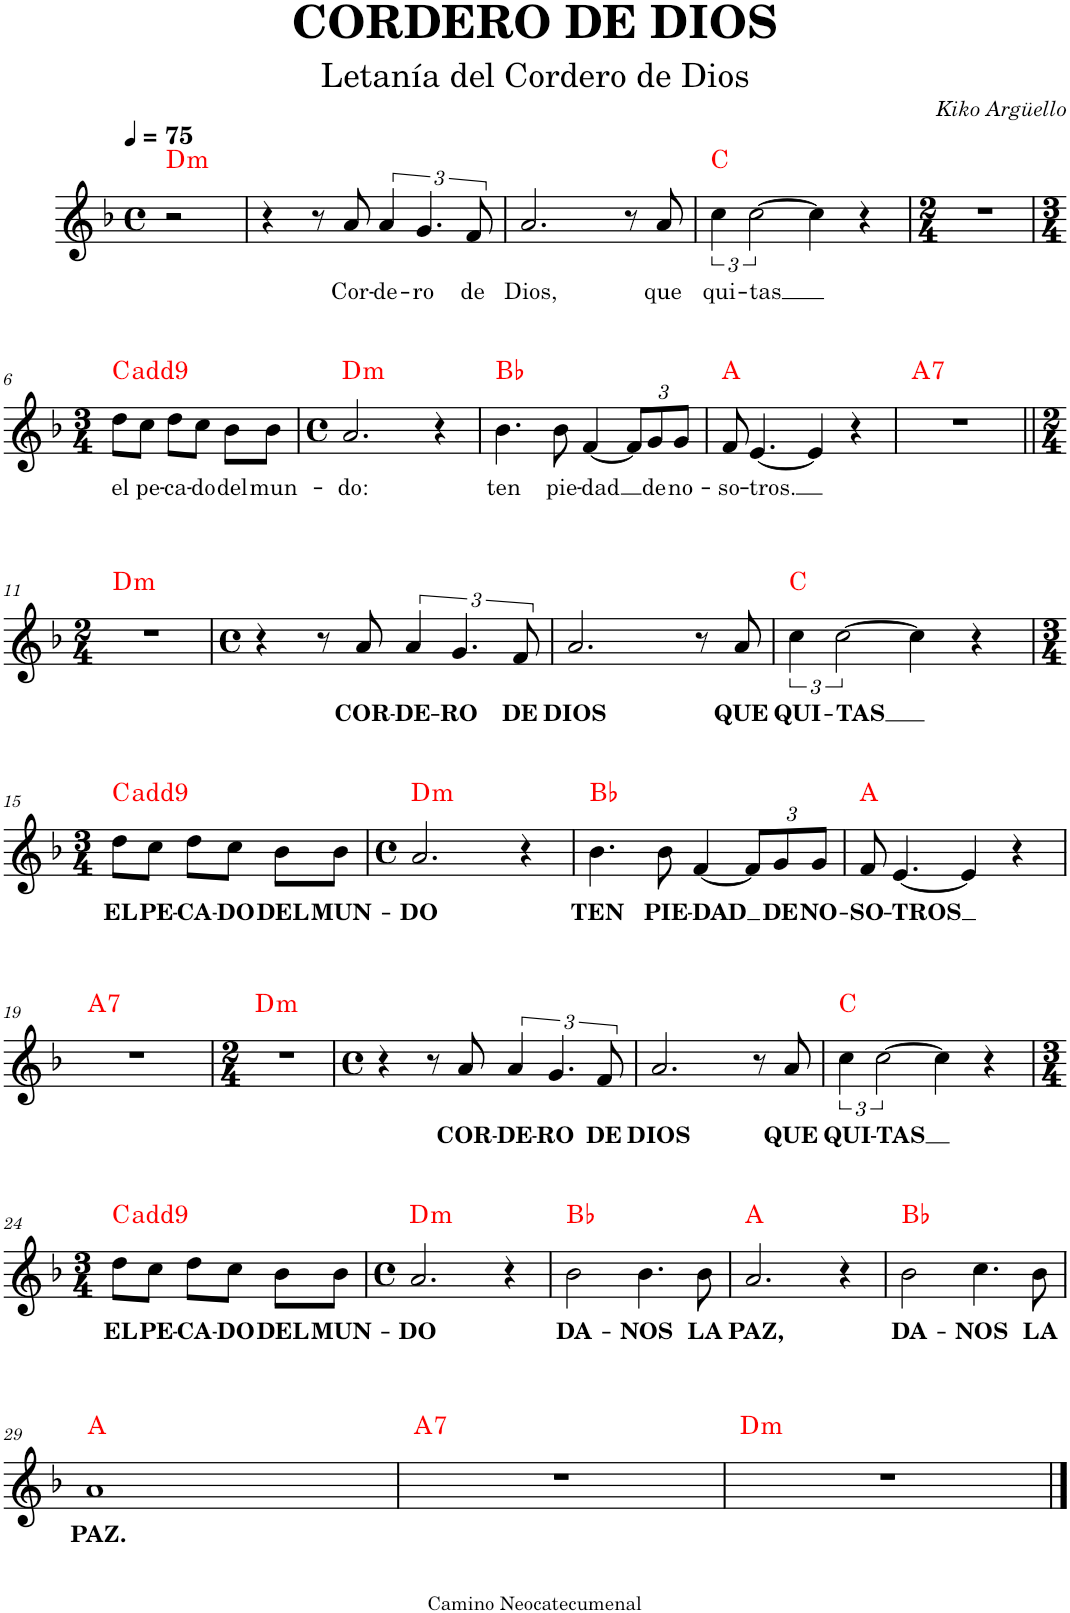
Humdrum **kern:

**kern	**dynam	**kern	**text	**harte	**kern	**text	**kern	**text	**kern	**text	**harte
*part5	*part5	*part4	*part4	*part4	*part3	*part3	*part2	*part2	*part1	*part1	*part1
*staff5	*staff5	*staff4	*staff4	*	*staff3	*staff3	*staff2	*staff2	*staff1	*staff1	*
*I"Guitarra clásica	*	*I"Tenor 3	*	*	*I"Soprano	*	*I"Soprano	*	*I"Soprano	*	*
*I'Guit.	*	*I'T. 3	*	*	*I'S.	*	*I'S.	*	*I'S.	*	*
*stria5	*	*stria5	*	*	*stria5	*	*stria5	*	*stria5	*	*
*clefGv2	*	*clefGv2	*	*	*clefG2	*	*clefG2	*	*clefG2	*	*
*k[b-]	*	*k[b-]	*	*	*k[b-]	*	*k[b-]	*	*k[b-]	*	*
*M4/4	*	*M4/4	*	*	*M4/4	*	*M4/4	*	*M4/4	*	*
*met(c)	*	*met(c)	*	*	*met(c)	*	*met(c)	*	*met(c)	*	*
*MM75	*	*MM75	*	*	*MM75	*	*MM75	*	*MM75	*	*
*Xbrackettup	*	*	*	*	*	*	*	*	*	*	*
=1	=1	=1	=1	=1	=1	=1	=1	=1	=1	=1	=1
*^	*	*	*	*	*	*	*	*	*	*	*
!	!	!LO:DY:b	!	!	!LO:H:kt=m	!	!	!	!	!	!	!LO:H:kt=m
12f\L	6.D	mp	2r	.	D:min	2r	.	2r	.	2r	.	D:min
12d\	.	.	.	.	.	.	.	.	.	.	.	.
12A\J	.	.	.	.	.	.	.	.	.	.	.	.
12f\L	6.AA	.	.	.	.	.	.	.	.	.	.	.
12d\	.	.	.	.	.	.	.	.	.	.	.	.
12A\J	.	.	.	.	.	.	.	.	.	.	.	.
=2	=2	=2	=2	=2	=2	=2	=2	=2	=2	=2	=2	=2
12f\L	6.D	.	1r	.	.	1r	.	4r	.	4r	.	.
12d\	.	.	.	.	.	.	.	.	.	.	.	.
12A\J	.	.	.	.	.	.	.	.	.	.	.	.
12f\L	6.AA	.	.	.	.	.	.	8r	.	8r	.	.
12d\	.	.	.	.	.	.	.	.	.	.	.	.
!	!	!	!	!	!	!	!	!	!	!	!LO:LY:b	!
.	.	.	.	.	.	.	.	8a	.	8a/	Cor-	.
12A\J	.	.	.	.	.	.	.	.	.	.	.	.
*	*	*	*	*	*	*	*	*Xbrackettup	*	*	*	*
!	!	!	!	!	!	!	!	!	!	!	!LO:LY:b	!
12f\L	6.D	.	.	.	.	.	.	6a	.	6a/	-de-	.
12d\	.	.	.	.	.	.	.	.	.	.	.	.
!	!	!	!	!	!	!	!	!	!	!	!LO:LY:b	!
12A\J	.	.	.	.	.	.	.	6.g	.	6.g/	-ro	.
12f\L	6.AA	.	.	.	.	.	.	.	.	.	.	.
12d\	.	.	.	.	.	.	.	.	.	.	.	.
!	!	!	!	!	!	!	!	!	!	!	!LO:LY:b	!
12A\J	.	.	.	.	.	.	.	12f	.	12f/	de	.
=3	=3	=3	=3	=3	=3	=3	=3	=3	=3	=3	=3	=3
!	!	!	!	!	!	!	!	!	!	!	!LO:LY:b	!
12f\L	6.D	.	1r	.	.	1r	.	2.a	.	2.a/	Dios,	.
12d\	.	.	.	.	.	.	.	.	.	.	.	.
12A\J	.	.	.	.	.	.	.	.	.	.	.	.
12f\L	6.AA	.	.	.	.	.	.	.	.	.	.	.
12d\	.	.	.	.	.	.	.	.	.	.	.	.
12A\J	.	.	.	.	.	.	.	.	.	.	.	.
12f\L	6.D	.	.	.	.	.	.	.	.	.	.	.
12d\	.	.	.	.	.	.	.	.	.	.	.	.
12A\J	.	.	.	.	.	.	.	.	.	.	.	.
12f\L	6.AA	.	.	.	.	.	.	8r	.	8r	.	.
12d\	.	.	.	.	.	.	.	.	.	.	.	.
!	!	!	!	!	!	!	!	!	!	!	!LO:LY:b	!
.	.	.	.	.	.	.	.	8a	.	8a/	que	.
12A\J	.	.	.	.	.	.	.	.	.	.	.	.
=4	=4	=4	=4	=4	=4	=4	=4	=4	=4	=4	=4	=4
!	!	!	!	!	!	!	!	!	!	!	!LO:LY:b	!
12e\L	6.C	.	1r	.	.	1r	.	6cc	.	6cc\	qui-	C:maj
12c\	.	.	.	.	.	.	.	.	.	.	.	.
!	!	!	!	!	!	!	!	!	!	!	!LO:LY:b	!
12G\J	.	.	.	.	.	.	.	[3cc	.	[3cc\	-tas	.
12e\L	6.E	.	.	.	.	.	.	.	.	.	.	.
12c\	.	.	.	.	.	.	.	.	.	.	.	.
12G\J	.	.	.	.	.	.	.	.	.	.	.	.
12e\L	6.C	.	.	.	.	.	.	4cc]	.	4cc\]	.	.
12c\	.	.	.	.	.	.	.	.	.	.	.	.
12G\J	.	.	.	.	.	.	.	.	.	.	.	.
12e\L	6.E	.	.	.	.	.	.	4r	.	4r	.	.
12c\	.	.	.	.	.	.	.	.	.	.	.	.
12G\J	.	.	.	.	.	.	.	.	.	.	.	.
=5	=5	=5	=5	=5	=5	=5	=5	=5	=5	=5	=5	=5
*M2/4	*	*	*M2/4	*	*	*M2/4	*	*M2/4	*	*M2/4	*	*
12e\L	6.C	.	2r	.	.	2r	.	2r	.	2r	.	.
12c\	.	.	.	.	.	.	.	.	.	.	.	.
12G\J	.	.	.	.	.	.	.	.	.	.	.	.
12e\L	6.E	.	.	.	.	.	.	.	.	.	.	.
12c\	.	.	.	.	.	.	.	.	.	.	.	.
12G\J	.	.	.	.	.	.	.	.	.	.	.	.
!!LO:LB:g=z
=6	=6	=6	=6	=6	=6	=6	=6	=6	=6	=6	=6	=6
*M3/4	*	*	*M3/4	*	*	*M3/4	*	*M3/4	*	*M3/4	*	*
!	!	!	!	!	!	!	!	!	!	!	!LO:LY:b	!
12g\L	6.C	.	2.r	.	.	2.r	.	8dd\L	.	8dd\L	el	C:maj(9)
12d\	.	.	.	.	.	.	.	.	.	.	.	.
!	!	!	!	!	!	!	!	!	!	!	!LO:LY:b	!
.	.	.	.	.	.	.	.	8cc\J	.	8cc\J	pe-	.
12G\J	.	.	.	.	.	.	.	.	.	.	.	.
!	!	!	!	!	!	!	!	!	!	!	!LO:LY:b	!
12g\L	6.E	.	.	.	.	.	.	8dd\L	.	8dd\L	-ca-	.
12d\	.	.	.	.	.	.	.	.	.	.	.	.
!	!	!	!	!	!	!	!	!	!	!	!LO:LY:b	!
.	.	.	.	.	.	.	.	8cc\J	.	8cc\J	-do	.
12G\J	.	.	.	.	.	.	.	.	.	.	.	.
!	!	!	!	!	!	!	!	!	!	!	!LO:LY:b	!
12g\L	6.C	.	.	.	.	.	.	8b-\L	.	8b-\L	del	.
12d\	.	.	.	.	.	.	.	.	.	.	.	.
!	!	!	!	!	!	!	!	!	!	!	!LO:LY:b	!
.	.	.	.	.	.	.	.	8b-\J	.	8b-\J	mun-	.
12G\J	.	.	.	.	.	.	.	.	.	.	.	.
=7	=7	=7	=7	=7	=7	=7	=7	=7	=7	=7	=7	=7
*M4/4	*	*	*M4/4	*	*	*M4/4	*	*M4/4	*	*M4/4	*	*
*met(c)	*	*	*met(c)	*	*	*met(c)	*	*met(c)	*	*met(c)	*	*
!	!	!	!	!	!	!	!	!	!	!	!LO:LY:b	!LO:H:kt=m
12f\L	6.D	.	1r	.	.	1r	.	2.a	.	2.a/	-do:	D:min
12d\	.	.	.	.	.	.	.	.	.	.	.	.
12A\J	.	.	.	.	.	.	.	.	.	.	.	.
12f\L	6.AA	.	.	.	.	.	.	.	.	.	.	.
12d\	.	.	.	.	.	.	.	.	.	.	.	.
12A\J	.	.	.	.	.	.	.	.	.	.	.	.
12f\L	6.D	.	.	.	.	.	.	.	.	.	.	.
12d\	.	.	.	.	.	.	.	.	.	.	.	.
12A\J	.	.	.	.	.	.	.	.	.	.	.	.
12f\L	6.AA	.	.	.	.	.	.	4r	.	4r	.	.
12d\	.	.	.	.	.	.	.	.	.	.	.	.
12A\J	.	.	.	.	.	.	.	.	.	.	.	.
=8	=8	=8	=8	=8	=8	=8	=8	=8	=8	=8	=8	=8
!	!	!	!	!	!	!	!	!	!	!	!LO:LY:b	!
12f\L	6.BB-	.	1r	.	.	1r	.	4.b-	.	4.b-\	ten	Bb:maj
12d\	.	.	.	.	.	.	.	.	.	.	.	.
12B-\J	.	.	.	.	.	.	.	.	.	.	.	.
12f\L	6.F	.	.	.	.	.	.	.	.	.	.	.
12d\	.	.	.	.	.	.	.	.	.	.	.	.
!	!	!	!	!	!	!	!	!	!	!	!LO:LY:b	!
.	.	.	.	.	.	.	.	8b-	.	8b-\	pie-	.
12B-\J	.	.	.	.	.	.	.	.	.	.	.	.
!	!	!	!	!	!	!	!	!	!	!	!LO:LY:b	!
12f\L	6.BB-	.	.	.	.	.	.	[4f	.	[4f/	-dad	.
12d\	.	.	.	.	.	.	.	.	.	.	.	.
12B-\J	.	.	.	.	.	.	.	.	.	.	.	.
*	*	*	*	*	*	*	*	*	*	*Xbrackettup	*	*
12f\L	6.F	.	.	.	.	.	.	12f/L]	.	12f/L]	.	.
!	!	!	!	!	!	!	!	!	!	!	!LO:LY:b	!
12d\	.	.	.	.	.	.	.	12g/	.	12g/	de	.
!	!	!	!	!	!	!	!	!	!	!	!LO:LY:b	!
12B-\J	.	.	.	.	.	.	.	12g/J	.	12g/J	no-	.
=9	=9	=9	=9	=9	=9	=9	=9	=9	=9	=9	=9	=9
!	!	!	!	!	!	!	!	!	!	!	!LO:LY:b	!
12e\L	6.AA	.	1r	.	.	1r	.	8f	.	8f/	-so-	A:maj
12c#X\	.	.	.	.	.	.	.	.	.	.	.	.
!	!	!	!	!	!	!	!	!	!	!	!LO:LY:b	!
.	.	.	.	.	.	.	.	[4.e	.	[4.e/	-tros.	.
12A\J	.	.	.	.	.	.	.	.	.	.	.	.
12e\L	6.E	.	.	.	.	.	.	.	.	.	.	.
12c#\	.	.	.	.	.	.	.	.	.	.	.	.
12A\J	.	.	.	.	.	.	.	.	.	.	.	.
12e\L	6.AA	.	.	.	.	.	.	4e]	.	4e/]	.	.
12c#\	.	.	.	.	.	.	.	.	.	.	.	.
12A\J	.	.	.	.	.	.	.	.	.	.	.	.
12e\L	6.E	.	.	.	.	.	.	4r	.	4r	.	.
12c#\	.	.	.	.	.	.	.	.	.	.	.	.
12A\J	.	.	.	.	.	.	.	.	.	.	.	.
=10	=10	=10	=10	=10	=10	=10	=10	=10	=10	=10	=10	=10
!	!	!	!	!	!	!	!	!	!	!	!	!LO:H:kt=7
12g\L	6.AA	.	1r	.	.	1r	.	1r	.	1r	.	A:7
12c#X\	.	.	.	.	.	.	.	.	.	.	.	.
12G\J	.	.	.	.	.	.	.	.	.	.	.	.
12g\L	6.E	.	.	.	.	.	.	.	.	.	.	.
12c#\	.	.	.	.	.	.	.	.	.	.	.	.
12G\J	.	.	.	.	.	.	.	.	.	.	.	.
12g\L	6.AA	.	.	.	.	.	.	.	.	.	.	.
12c#\	.	.	.	.	.	.	.	.	.	.	.	.
12G\J	.	.	.	.	.	.	.	.	.	.	.	.
12g\L	6.E	.	.	.	.	.	.	.	.	.	.	.
12c#\	.	.	.	.	.	.	.	.	.	.	.	.
12G\J	.	.	.	.	.	.	.	.	.	.	.	.
!!LO:LB:g=z
=11||	=11||	=11||	=11||	=11||	=11||	=11||	=11||	=11||	=11||	=11||	=11||	=11||
*M2/4	*	*	*M2/4	*	*	*M2/4	*	*M2/4	*	*M2/4	*	*
!	!	!	!	!	!	!	!	!	!	!	!	!LO:H:kt=m
12f\L	[4D	.	2r	.	.	2r	.	2r	.	2r	.	D:min
12d\	.	.	.	.	.	.	.	.	.	.	.	.
12A\J	.	.	.	.	.	.	.	.	.	.	.	.
12f\L	[4AA	.	.	.	.	.	.	.	.	.	.	.
12d\	.	.	.	.	.	.	.	.	.	.	.	.
12A\J	.	.	.	.	.	.	.	.	.	.	.	.
=12	=12	=12	=12	=12	=12	=12	=12	=12	=12	=12	=12	=12
*M4/4	*	*	*M4/4	*	*	*M4/4	*	*M4/4	*	*M4/4	*	*
*met(c)	*	*	*met(c)	*	*	*met(c)	*	*met(c)	*	*met(c)	*	*
12f\L	[4D	.	4r	.	.	4r	.	4r	.	4r	.	.
12d\	.	.	.	.	.	.	.	.	.	.	.	.
12A\J	.	.	.	.	.	.	.	.	.	.	.	.
12f\L	[4AA	.	8r	.	.	8r	.	8r	.	8r	.	.
12d\	.	.	.	.	.	.	.	.	.	.	.	.
!	!	!	!	!	!	!	!	!	!	!	!LO:LY:b	!
.	.	.	8A	Cor-	.	8a	Cor-	8a	.	8a/	COR-	.
12A\J	.	.	.	.	.	.	.	.	.	.	.	.
*	*	*	*Xbrackettup	*	*	*Xbrackettup	*	*	*	*brackettup	*	*
!	!	!	!	!	!	!	!	!	!	!	!LO:LY:b	!
12f\L	[4D	.	6A	-de-	.	6a	-de-	6a	.	6a/	-DE-	.
12d\	.	.	.	.	.	.	.	.	.	.	.	.
!	!	!	!	!	!	!	!	!	!	!	!LO:LY:b	!
12A\J	.	.	[6G	-ro	.	[6g	-ro	[6g	.	6.g/	-RO	.
12f\L	[4AA	.	.	.	.	.	.	.	.	.	.	.
12d\	.	.	12G/L]	.	.	12g/L]	.	12g/L]	.	.	.	.
!	!	!	!	!	!	!	!	!	!	!	!LO:LY:b	!
12A\J	.	.	12F/J	de	.	12f/J	de	12f/J	.	12f/	DE	.
=13	=13	=13	=13	=13	=13	=13	=13	=13	=13	=13	=13	=13
!	!	!	!	!	!	!	!	!	!	!	!LO:LY:b	!
12f\L	[4D	.	2.A	Dios,	.	2.a	Dios,	2.a	.	2.a/	DIOS	.
12d\	.	.	.	.	.	.	.	.	.	.	.	.
12A\J	.	.	.	.	.	.	.	.	.	.	.	.
12f\L	[4AA	.	.	.	.	.	.	.	.	.	.	.
12d\	.	.	.	.	.	.	.	.	.	.	.	.
12A\J	.	.	.	.	.	.	.	.	.	.	.	.
12f\L	[4D	.	.	.	.	.	.	.	.	.	.	.
12d\	.	.	.	.	.	.	.	.	.	.	.	.
12A\J	.	.	.	.	.	.	.	.	.	.	.	.
12f\L	[4AA	.	8r	.	.	8r	.	8r	.	8r	.	.
12d\	.	.	.	.	.	.	.	.	.	.	.	.
!	!	!	!	!	!	!	!	!	!	!	!LO:LY:b	!
.	.	.	8A	que	.	8a	que	8a	.	8a/	QUE	.
12A\J	.	.	.	.	.	.	.	.	.	.	.	.
=14	=14	=14	=14	=14	=14	=14	=14	=14	=14	=14	=14	=14
!	!	!	!	!	!	!	!	!	!	!	!LO:LY:b	!
12e\L	[4C	.	6c	qui-	.	6cc	qui-	6cc	.	6cc\	QUI-	C:maj
12c\	.	.	.	.	.	.	.	.	.	.	.	.
!	!	!	!	!	!	!	!	!	!	!	!LO:LY:b	!
12G\J	.	.	[3c	-tas	.	[3cc	-tas	[3cc	.	[3cc\	-TAS	.
12e\L	[4E	.	.	.	.	.	.	.	.	.	.	.
12c\	.	.	.	.	.	.	.	.	.	.	.	.
12G\J	.	.	.	.	.	.	.	.	.	.	.	.
12e\L	[4C	.	4c]	.	.	4cc]	.	4cc]	.	4cc\]	.	.
12c\	.	.	.	.	.	.	.	.	.	.	.	.
12G\J	.	.	.	.	.	.	.	.	.	.	.	.
12e\L	[4E	.	4r	.	.	4r	.	4r	.	4r	.	.
12c\	.	.	.	.	.	.	.	.	.	.	.	.
12G\J	.	.	.	.	.	.	.	.	.	.	.	.
!!LO:LB:g=z
=15	=15	=15	=15	=15	=15	=15	=15	=15	=15	=15	=15	=15
*M3/4	*	*	*M3/4	*	*	*M3/4	*	*M3/4	*	*M3/4	*	*
!	!	!	!	!	!	!	!	!	!	!	!LO:LY:b	!
12g\L	[4C	.	8d\L	el	C:maj(9)	8dd\L	el	8dd\L	.	8dd\L	EL	C:maj(9)
12d\	.	.	.	.	.	.	.	.	.	.	.	.
!	!	!	!	!	!	!	!	!	!	!	!LO:LY:b	!
.	.	.	8c\J	pe-	.	8cc\J	pe-	8cc\J	.	8cc\J	PE-	.
12G\J	.	.	.	.	.	.	.	.	.	.	.	.
!	!	!	!	!	!	!	!	!	!	!	!LO:LY:b	!
12g\L	[4E	.	8d\L	-ca-	.	8dd\L	-ca-	8dd\L	.	8dd\L	-CA-	.
12d\	.	.	.	.	.	.	.	.	.	.	.	.
!	!	!	!	!	!	!	!	!	!	!	!LO:LY:b	!
.	.	.	8c\J	-do	.	8cc\J	-do	8cc\J	.	8cc\J	-DO	.
12G\J	.	.	.	.	.	.	.	.	.	.	.	.
!	!	!	!	!	!	!	!	!	!	!	!LO:LY:b	!
12g\L	[4C	.	8B-\L	del	.	8b-\L	del	8b-\L	.	8b-\L	DEL	.
12d\	.	.	.	.	.	.	.	.	.	.	.	.
!	!	!	!	!	!	!	!	!	!	!	!LO:LY:b	!
.	.	.	8B-\J	mun-	.	8b-\J	mun-	8b-\J	.	8b-\J	MUN-	.
12G\J	.	.	.	.	.	.	.	.	.	.	.	.
=16	=16	=16	=16	=16	=16	=16	=16	=16	=16	=16	=16	=16
*M4/4	*	*	*M4/4	*	*	*M4/4	*	*M4/4	*	*M4/4	*	*
*met(c)	*	*	*met(c)	*	*	*met(c)	*	*met(c)	*	*met(c)	*	*
!	!	!	!	!	!LO:H:kt=m	!	!	!	!	!	!LO:LY:b	!LO:H:kt=m
12f\L	[4D	.	2.A	-do:	D:min	2.a	-do:	2.a	.	2.a/	-DO	D:min
12d\	.	.	.	.	.	.	.	.	.	.	.	.
12A\J	.	.	.	.	.	.	.	.	.	.	.	.
12f\L	[4AA	.	.	.	.	.	.	.	.	.	.	.
12d\	.	.	.	.	.	.	.	.	.	.	.	.
12A\J	.	.	.	.	.	.	.	.	.	.	.	.
12f\L	[4D	.	.	.	.	.	.	.	.	.	.	.
12d\	.	.	.	.	.	.	.	.	.	.	.	.
12A\J	.	.	.	.	.	.	.	.	.	.	.	.
12f\L	[4AA	.	4r	.	.	4r	.	4r	.	4r	.	.
12d\	.	.	.	.	.	.	.	.	.	.	.	.
12A\J	.	.	.	.	.	.	.	.	.	.	.	.
=17	=17	=17	=17	=17	=17	=17	=17	=17	=17	=17	=17	=17
!	!	!	!	!	!	!	!	!	!	!	!LO:LY:b	!
12f\L	[4BB-	.	4.B-	ten	Bb:maj	4.b-	ten	4.b-	.	4.b-\	TEN	Bb:maj
12d\	.	.	.	.	.	.	.	.	.	.	.	.
12B-\J	.	.	.	.	.	.	.	.	.	.	.	.
12f\L	[4F	.	.	.	.	.	.	.	.	.	.	.
12d\	.	.	.	.	.	.	.	.	.	.	.	.
!	!	!	!	!	!	!	!	!	!	!	!LO:LY:b	!
.	.	.	8B-	pie-	.	8b-	pie-	8b-	.	8b-\	PIE-	.
12B-\J	.	.	.	.	.	.	.	.	.	.	.	.
!	!	!	!	!	!	!	!	!	!	!	!LO:LY:b	!
12f\L	[4BB-	.	[4F	-dad	.	[4f	-dad	[4f	.	[4f/	-DAD	.
12d\	.	.	.	.	.	.	.	.	.	.	.	.
12B-\J	.	.	.	.	.	.	.	.	.	.	.	.
*	*	*	*	*	*	*	*	*	*	*Xbrackettup	*	*
12f\L	[4F	.	12F/L]	.	.	12f/L]	.	12f/L]	.	12f/L]	.	.
!	!	!	!	!	!	!	!	!	!	!	!LO:LY:b	!
12d\	.	.	12G/	de	.	12g/	de	12g/	.	12g/	DE	.
!	!	!	!	!	!	!	!	!	!	!	!LO:LY:b	!
12B-\J	.	.	12G/J	no-	.	12g/J	no-	12g/J	.	12g/J	NO-	.
=18	=18	=18	=18	=18	=18	=18	=18	=18	=18	=18	=18	=18
!	!	!	!	!	!	!	!	!	!	!	!LO:LY:b	!
12e\L	[4AA	.	8F	-so-	A:maj	8f/L	-so-	8f	.	8f/	-SO-	A:maj
12c#X\	.	.	.	.	.	.	.	.	.	.	.	.
!	!	!	!	!	!	!	!	!	!	!	!LO:LY:b	!
.	.	.	[4.E	-tros.	.	[8e/J	-tros.	[4.e	.	[4.e/	-TROS	.
12A\J	.	.	.	.	.	.	.	.	.	.	.	.
12e\L	[4E	.	.	.	.	4e_	.	.	.	.	.	.
12c#\	.	.	.	.	.	.	.	.	.	.	.	.
12A\J	.	.	.	.	.	.	.	.	.	.	.	.
12e\L	[4AA	.	4E]	.	.	4e]	.	4e]	.	4e/]	.	.
12c#\	.	.	.	.	.	.	.	.	.	.	.	.
12A\J	.	.	.	.	.	.	.	.	.	.	.	.
12e\L	[4E	.	4r	.	.	4r	.	4r	.	4r	.	.
12c#\	.	.	.	.	.	.	.	.	.	.	.	.
12A\J	.	.	.	.	.	.	.	.	.	.	.	.
!!LO:LB:g=z
=19	=19	=19	=19	=19	=19	=19	=19	=19	=19	=19	=19	=19
!	!	!	!	!	!	!	!	!	!	!	!	!LO:H:kt=7
12g\L	6.AA	.	1r	.	.	1r	.	1r	.	1r	.	A:7
12c#X\	.	.	.	.	.	.	.	.	.	.	.	.
12G\J	.	.	.	.	.	.	.	.	.	.	.	.
12g\L	6.E	.	.	.	.	.	.	.	.	.	.	.
12c#\	.	.	.	.	.	.	.	.	.	.	.	.
12G\J	.	.	.	.	.	.	.	.	.	.	.	.
12g\L	6.AA	.	.	.	.	.	.	.	.	.	.	.
12c#\	.	.	.	.	.	.	.	.	.	.	.	.
12G\J	.	.	.	.	.	.	.	.	.	.	.	.
12g\L	6.E	.	.	.	.	.	.	.	.	.	.	.
12c#\	.	.	.	.	.	.	.	.	.	.	.	.
12G\J	.	.	.	.	.	.	.	.	.	.	.	.
=20	=20	=20	=20	=20	=20	=20	=20	=20	=20	=20	=20	=20
*M2/4	*	*	*M2/4	*	*	*M2/4	*	*M2/4	*	*M2/4	*	*
!	!	!	!	!	!	!	!	!	!	!	!	!LO:H:kt=m
12f\L	[4D	.	2r	.	.	2r	.	2r	.	2r	.	D:min
12d\	.	.	.	.	.	.	.	.	.	.	.	.
12A\J	.	.	.	.	.	.	.	.	.	.	.	.
12f\L	[4AA	.	.	.	.	.	.	.	.	.	.	.
12d\	.	.	.	.	.	.	.	.	.	.	.	.
12A\J	.	.	.	.	.	.	.	.	.	.	.	.
=21	=21	=21	=21	=21	=21	=21	=21	=21	=21	=21	=21	=21
*M4/4	*	*	*M4/4	*	*	*M4/4	*	*M4/4	*	*M4/4	*	*
*met(c)	*	*	*met(c)	*	*	*met(c)	*	*met(c)	*	*met(c)	*	*
12f\L	[4D	.	4r	.	.	4r	.	4r	.	4r	.	.
12d\	.	.	.	.	.	.	.	.	.	.	.	.
12A\J	.	.	.	.	.	.	.	.	.	.	.	.
12f\L	[4AA	.	8r	.	.	8r	.	8r	.	8r	.	.
12d\	.	.	.	.	.	.	.	.	.	.	.	.
!	!	!	!	!	!	!	!	!	!	!	!LO:LY:b	!
.	.	.	8A	Cor-	.	8a	Cor-	8a	.	8a/	COR-	.
12A\J	.	.	.	.	.	.	.	.	.	.	.	.
*	*	*	*	*	*	*	*	*	*	*brackettup	*	*
!	!	!	!	!	!	!	!	!	!	!	!LO:LY:b	!
12f\L	[4D	.	6A	-de-	.	6a	-de-	6a	.	6a/	-DE-	.
12d\	.	.	.	.	.	.	.	.	.	.	.	.
!	!	!	!	!	!	!	!	!	!	!	!LO:LY:b	!
12A\J	.	.	[6G	-ro	.	[6g	-ro	[6g	.	6.g/	-RO	.
12f\L	[4AA	.	.	.	.	.	.	.	.	.	.	.
12d\	.	.	12G/L]	.	.	12g/L]	.	12g/L]	.	.	.	.
!	!	!	!	!	!	!	!	!	!	!	!LO:LY:b	!
12A\J	.	.	12F/J	de	.	12f/J	de	12f/J	.	12f/	DE	.
=22	=22	=22	=22	=22	=22	=22	=22	=22	=22	=22	=22	=22
!	!	!	!	!	!	!	!	!	!	!	!LO:LY:b	!
12f\L	[4D	.	2.A	Dios,	.	2.a	Dios,	2.a	.	2.a/	DIOS	.
12d\	.	.	.	.	.	.	.	.	.	.	.	.
12A\J	.	.	.	.	.	.	.	.	.	.	.	.
12f\L	[4AA	.	.	.	.	.	.	.	.	.	.	.
12d\	.	.	.	.	.	.	.	.	.	.	.	.
12A\J	.	.	.	.	.	.	.	.	.	.	.	.
12f\L	[4D	.	.	.	.	.	.	.	.	.	.	.
12d\	.	.	.	.	.	.	.	.	.	.	.	.
12A\J	.	.	.	.	.	.	.	.	.	.	.	.
12f\L	[4AA	.	8r	.	.	8r	.	8r	.	8r	.	.
12d\	.	.	.	.	.	.	.	.	.	.	.	.
!	!	!	!	!	!	!	!	!	!	!	!LO:LY:b	!
.	.	.	8A	que	.	8a	que	8a	.	8a/	QUE	.
12A\J	.	.	.	.	.	.	.	.	.	.	.	.
=23	=23	=23	=23	=23	=23	=23	=23	=23	=23	=23	=23	=23
!	!	!	!	!	!	!	!	!	!	!	!LO:LY:b	!
12e\L	[4C	.	6c	qui-	.	6cc	qui-	6cc	.	6cc\	QUI-	C:maj
12c\	.	.	.	.	.	.	.	.	.	.	.	.
!	!	!	!	!	!	!	!	!	!	!	!LO:LY:b	!
12G\J	.	.	[3c	-tas	.	[3cc	-tas	[3cc	.	[3cc\	-TAS	.
12e\L	[4E	.	.	.	.	.	.	.	.	.	.	.
12c\	.	.	.	.	.	.	.	.	.	.	.	.
12G\J	.	.	.	.	.	.	.	.	.	.	.	.
12e\L	[4C	.	4c]	.	.	4cc]	.	4cc]	.	4cc\]	.	.
12c\	.	.	.	.	.	.	.	.	.	.	.	.
12G\J	.	.	.	.	.	.	.	.	.	.	.	.
12e\L	[4E	.	4r	.	.	4r	.	4r	.	4r	.	.
12c\	.	.	.	.	.	.	.	.	.	.	.	.
12G\J	.	.	.	.	.	.	.	.	.	.	.	.
!!LO:LB:g=z
=24	=24	=24	=24	=24	=24	=24	=24	=24	=24	=24	=24	=24
*M3/4	*	*	*M3/4	*	*	*M3/4	*	*M3/4	*	*M3/4	*	*
!	!	!	!	!	!	!	!	!	!	!	!LO:LY:b	!
12g\L	[4C	.	8d\L	el	C:maj(9)	8dd\L	el	8dd\L	.	8dd\L	EL	C:maj(9)
12d\	.	.	.	.	.	.	.	.	.	.	.	.
!	!	!	!	!	!	!	!	!	!	!	!LO:LY:b	!
.	.	.	8c\J	pe-	.	8cc\J	pe-	8cc\J	.	8cc\J	PE-	.
12G\J	.	.	.	.	.	.	.	.	.	.	.	.
!	!	!	!	!	!	!	!	!	!	!	!LO:LY:b	!
12g\L	[4E	.	8d\L	-ca-	.	8dd\L	-ca-	8dd\L	.	8dd\L	-CA-	.
12d\	.	.	.	.	.	.	.	.	.	.	.	.
!	!	!	!	!	!	!	!	!	!	!	!LO:LY:b	!
.	.	.	8c\J	-do	.	8cc\J	-do	8cc\J	.	8cc\J	-DO	.
12G\J	.	.	.	.	.	.	.	.	.	.	.	.
!	!	!	!	!	!	!	!	!	!	!	!LO:LY:b	!
12g\L	[4C	.	8B-\L	del	.	8b-\L	del	8b-\L	.	8b-\L	DEL	.
12d\	.	.	.	.	.	.	.	.	.	.	.	.
!	!	!	!	!	!	!	!	!	!	!	!LO:LY:b	!
.	.	.	8B-\J	mun-	.	8b-\J	mun-	8b-\J	.	8b-\J	MUN-	.
12G\J	.	.	.	.	.	.	.	.	.	.	.	.
=25	=25	=25	=25	=25	=25	=25	=25	=25	=25	=25	=25	=25
*M4/4	*	*	*M4/4	*	*	*M4/4	*	*M4/4	*	*M4/4	*	*
*met(c)	*	*	*met(c)	*	*	*met(c)	*	*met(c)	*	*met(c)	*	*
!	!	!	!	!	!LO:H:kt=m	!	!	!	!	!	!LO:LY:b	!LO:H:kt=m
12f\L	[4D	.	[4A	-do:	D:min	[4a	-do:	[4a	.	2.a/	-DO	D:min
12d\	.	.	.	.	.	.	.	.	.	.	.	.
12A\J	.	.	.	.	.	.	.	.	.	.	.	.
12f\L	[4AA	.	2A]	.	.	2a]	.	2a]	.	.	.	.
12d\	.	.	.	.	.	.	.	.	.	.	.	.
12A\J	.	.	.	.	.	.	.	.	.	.	.	.
12f\L	[4D	.	.	.	.	.	.	.	.	.	.	.
12d\	.	.	.	.	.	.	.	.	.	.	.	.
12A\J	.	.	.	.	.	.	.	.	.	.	.	.
12f\L	[4AA	.	4r	.	.	4r	.	4r	.	4r	.	.
12d\	.	.	.	.	.	.	.	.	.	.	.	.
12A\J	.	.	.	.	.	.	.	.	.	.	.	.
=26	=26	=26	=26	=26	=26	=26	=26	=26	=26	=26	=26	=26
!	!	!	!	!	!	!	!	!	!	!	!LO:LY:b	!
12f\L	[4BB-	.	2B-	da-	.	2b-	.	2b-	.	2b-\	DA-	Bb:maj
12d\	.	.	.	.	.	.	.	.	.	.	.	.
12B-\J	.	.	.	.	.	.	.	.	.	.	.	.
12f\L	[4F	.	.	.	.	.	.	.	.	.	.	.
12d\	.	.	.	.	.	.	.	.	.	.	.	.
12B-\J	.	.	.	.	.	.	.	.	.	.	.	.
!	!	!	!	!	!	!	!	!	!	!	!LO:LY:b	!
12f\L	[4BB-	.	4.B-	-nos	.	4.b-	.	4.b-	.	4.b-\	-NOS	.
12d\	.	.	.	.	.	.	.	.	.	.	.	.
12B-\J	.	.	.	.	.	.	.	.	.	.	.	.
12f\L	[4F	.	.	.	.	.	.	.	.	.	.	.
12d\	.	.	.	.	.	.	.	.	.	.	.	.
!	!	!	!	!	!	!	!	!	!	!	!LO:LY:b	!
.	.	.	8B-	la	.	8b-	.	8b-	.	8b-\	LA	.
12B-\J	.	.	.	.	.	.	.	.	.	.	.	.
=27	=27	=27	=27	=27	=27	=27	=27	=27	=27	=27	=27	=27
!	!	!	!	!	!	!	!	!	!	!	!LO:LY:b	!
12e\L	[4AA	.	2.A	paz,	.	2.a	.	2.a	.	2.a/	PAZ,	A:maj
12c#X\	.	.	.	.	.	.	.	.	.	.	.	.
12A\J	.	.	.	.	.	.	.	.	.	.	.	.
12e\L	[4E	.	.	.	.	.	.	.	.	.	.	.
12c#\	.	.	.	.	.	.	.	.	.	.	.	.
12A\J	.	.	.	.	.	.	.	.	.	.	.	.
12e\L	[4AA	.	.	.	.	.	.	.	.	.	.	.
12c#\	.	.	.	.	.	.	.	.	.	.	.	.
12A\J	.	.	.	.	.	.	.	.	.	.	.	.
12e\L	[4E	.	4r	.	.	4r	.	4r	.	4r	.	.
12c#\	.	.	.	.	.	.	.	.	.	.	.	.
12A\J	.	.	.	.	.	.	.	.	.	.	.	.
=28	=28	=28	=28	=28	=28	=28	=28	=28	=28	=28	=28	=28
!	!	!	!	!	!	!	!	!	!	!	!LO:LY:b	!
12f\L	[4BB-	.	2B-	da-	.	2b-	.	2b-	.	2b-\	DA-	Bb:maj
12d\	.	.	.	.	.	.	.	.	.	.	.	.
12B-\J	.	.	.	.	.	.	.	.	.	.	.	.
12f\L	[4F	.	.	.	.	.	.	.	.	.	.	.
12d\	.	.	.	.	.	.	.	.	.	.	.	.
12B-\J	.	.	.	.	.	.	.	.	.	.	.	.
!	!	!	!	!	!	!	!	!	!	!	!LO:LY:b	!
12f\L	[4BB-	.	4.c	-nos	.	4.cc	.	4.cc	.	4.cc\	-NOS	.
12d\	.	.	.	.	.	.	.	.	.	.	.	.
12B-\J	.	.	.	.	.	.	.	.	.	.	.	.
12f\L	[4F	.	.	.	.	.	.	.	.	.	.	.
12d\	.	.	.	.	.	.	.	.	.	.	.	.
!	!	!	!	!	!	!	!	!	!	!	!LO:LY:b	!
.	.	.	8B-	la	.	8b-	.	8b-	.	8b-\	LA	.
12B-\J	.	.	.	.	.	.	.	.	.	.	.	.
!!LO:LB:g=z
=29	=29	=29	=29	=29	=29	=29	=29	=29	=29	=29	=29	=29
!	!	!	!	!	!	!	!	!	!	!	!LO:LY:b	!
12e\L	[4AA	.	1A	paz.	.	1a	paz.	1a	paz.	1a	PAZ.	A:maj
12c#X\	.	.	.	.	.	.	.	.	.	.	.	.
12A\J	.	.	.	.	.	.	.	.	.	.	.	.
12e\L	[4E	.	.	.	.	.	.	.	.	.	.	.
12c#\	.	.	.	.	.	.	.	.	.	.	.	.
12A\J	.	.	.	.	.	.	.	.	.	.	.	.
12e\L	[4AA	.	.	.	.	.	.	.	.	.	.	.
12c#\	.	.	.	.	.	.	.	.	.	.	.	.
12A\J	.	.	.	.	.	.	.	.	.	.	.	.
12e\L	[4E	.	.	.	.	.	.	.	.	.	.	.
12c#\	.	.	.	.	.	.	.	.	.	.	.	.
12A\J	.	.	.	.	.	.	.	.	.	.	.	.
=30	=30	=30	=30	=30	=30	=30	=30	=30	=30	=30	=30	=30
!	!	!	!	!	!	!	!	!	!	!	!	!LO:H:kt=7
12g\L	6.AA	.	1r	.	.	1r	.	1r	.	1r	.	A:7
12c#X\	.	.	.	.	.	.	.	.	.	.	.	.
12G\J	.	.	.	.	.	.	.	.	.	.	.	.
12g\L	6.E	.	.	.	.	.	.	.	.	.	.	.
12c#\	.	.	.	.	.	.	.	.	.	.	.	.
12G\J	.	.	.	.	.	.	.	.	.	.	.	.
12g\L	6.AA	.	.	.	.	.	.	.	.	.	.	.
12c#\	.	.	.	.	.	.	.	.	.	.	.	.
12G\J	.	.	.	.	.	.	.	.	.	.	.	.
12g\L	6.E	.	.	.	.	.	.	.	.	.	.	.
12c#\	.	.	.	.	.	.	.	.	.	.	.	.
12G\J	.	.	.	.	.	.	.	.	.	.	.	.
*v	*v	*	*	*	*	*	*	*	*	*	*	*
=31	=31	=31	=31	=31	=31	=31	=31	=31	=31	=31	=31
!	!	!	!	!	!	!	!	!	!	!	!LO:H:kt=m
1D: 1A: 1d: 1f:	.	1r	.	.	1r	.	1r	.	1r	.	D:min
==	==	==	==	==	==	==	==	==	==	==	==
*-	*-	*-	*-	*-	*-	*-	*-	*-	*-	*-	*-
